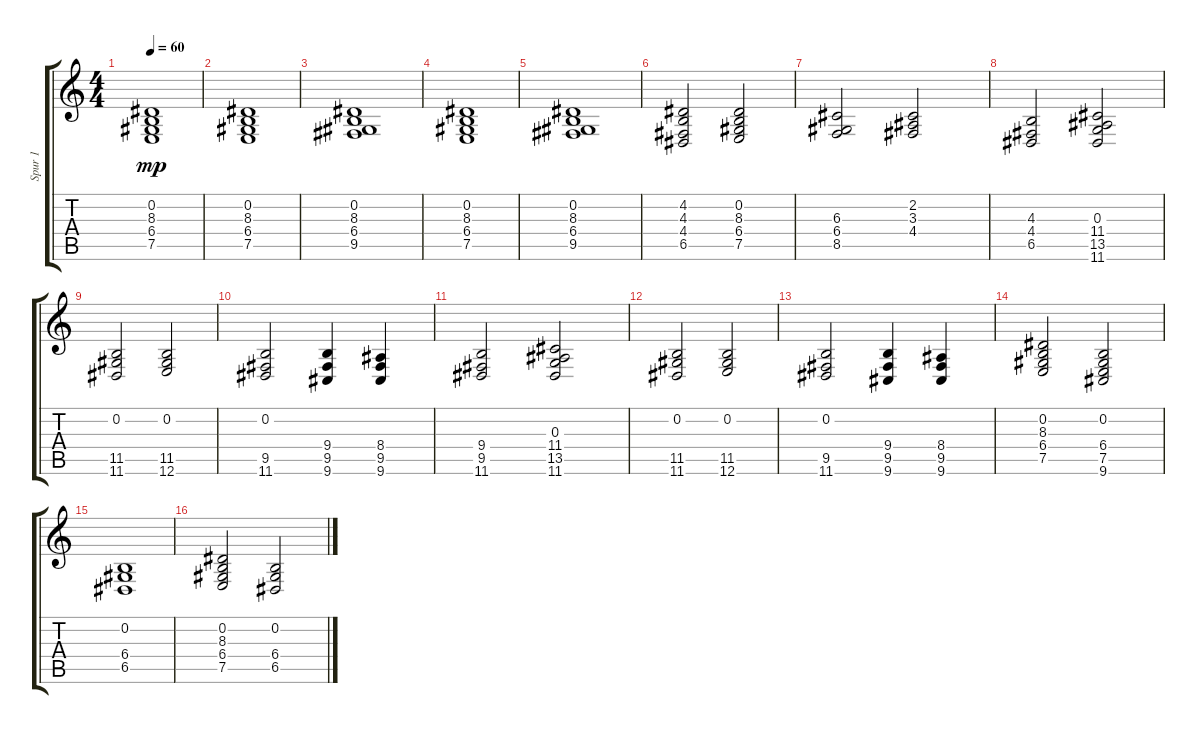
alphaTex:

\track ("Spur 1" "Spur 1") {instrument pad2warm}
\staff {score tabs}
\tuning (E4 B3 G3 D3 A2 E2) {hide}
\ts (4 4)
\tempo 60
\clef g2
\ks c
(0.2 8.3 6.4 7.5).1{dy mp} |
(0.2 8.3 6.4 7.5).1 |
(0.2 8.3 6.4 9.5).1 |
(0.2 8.3 6.4 7.5).1 |
(0.2 8.3 6.4 9.5).1 |
(4.2 4.3 4.4 6.5).2 (0.2 8.3 6.4 7.5).2 |
(6.3 6.4 8.5).2 (2.2 3.3 4.4).2 |
(4.3 4.4 6.5).2 (0.3 11.4 13.5 11.6).2 |
(0.2 11.5 11.6).2 (0.2 11.5 12.6).2 |
(0.2 9.5 11.6).2 (9.4 9.5 9.6).4 (8.4 9.5 9.6).4 |
(9.4 9.5 11.6).2 (0.3 11.4 13.5 11.6).2 |
(0.2 11.5 11.6).2 (0.2 11.5 12.6).2 |
(0.2 9.5 11.6).2 (9.4 9.5 9.6).4 (8.4 9.5 9.6).4 |
(0.2 8.3 6.4 7.5).2 (0.2 6.4 7.5 9.6).2 |
(0.2 6.4 6.5).1 |
(0.2 8.3 6.4 7.5).2 (0.2 6.4 6.5).2
